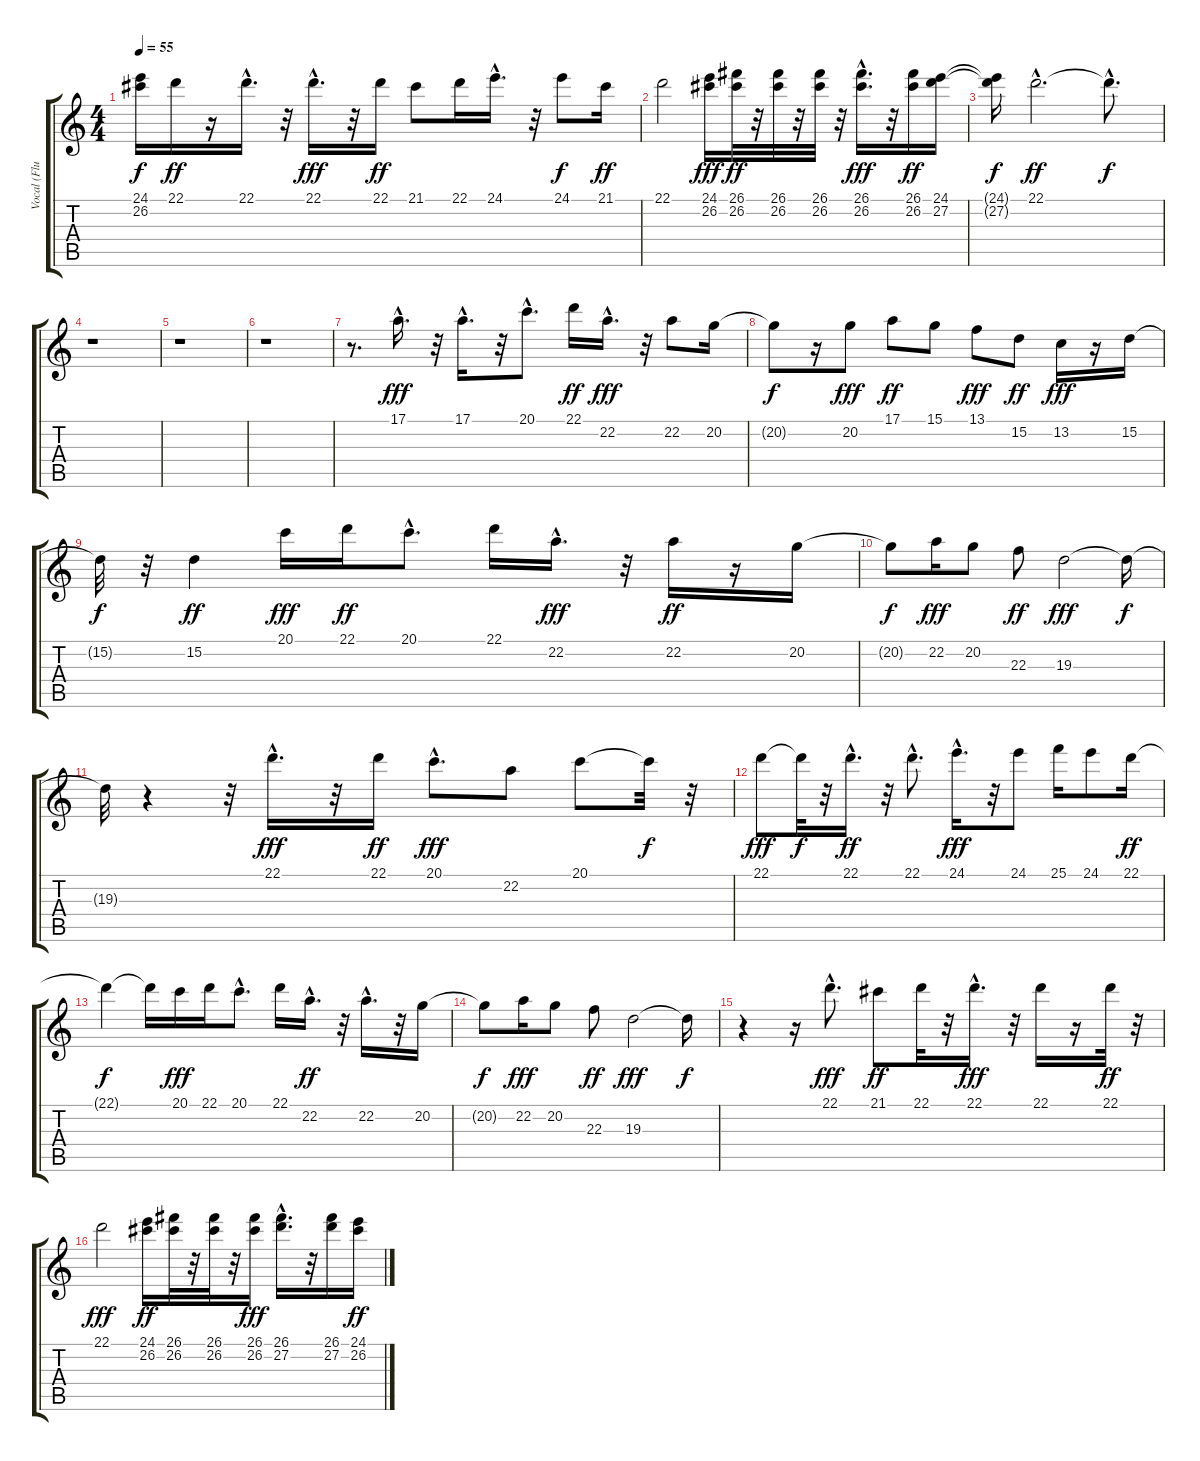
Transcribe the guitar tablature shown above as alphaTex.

\track ("Vocal (Flute)" "Vocal (Flu") {instrument flute}
\staff {score tabs}
\tuning (E4 B3 G3 D3 A2 E2) {hide}
\ts (4 4)
\tempo 55
\clef g2
\ks c
(24.1{t} 26.2{t}).16{dy f} 22.1.16{dy ff} r.16 22.1{hac}.16{d} r.32 22.1{hac}.16{d dy fff} r.32 22.1.16{dy ff} 21.1.8 22.1.16 24.1{hac}.16{d} r.32 24.1.8{dy f} 21.1.16{dy ff} |
22.1.2 (24.1 26.2).16{dy fff} (26.1 26.2).32{dy ff} r.32 (26.1 26.2).32 r.32 (26.1 26.2).32 r.32 (26.1{hac} 26.2{hac}).16{d dy fff} r.32 (26.1 26.2).16{dy ff} (24.1 27.2).16 |
(24.1{t} 27.2{t}).16{dy f} 22.1{hac}.2{d dy ff} 22.1{hac t}.8{d dy f} |
r.1 |
r.1 |
r.1 |
r.8{d} 17.1{hac}.16{d dy fff} r.32 17.1{hac}.16{d} r.32 20.1{hac}.8{d} 22.1.16{dy ff} 22.2{hac}.16{d dy fff} r.32 22.2.8 20.2.16 |
20.2{t}.8{dy f} r.16 20.2.8{dy fff} 17.1.8{dy ff} 15.1.8 13.1.8{dy fff} 15.2.8{dy ff} 13.2.16{dy fff} r.16 15.2.16 |
15.2{t}.32{dy f} r.32 15.2.4{dy ff} 20.1.16{dy fff} 22.1.16{dy ff} 20.1{hac}.8{d} 22.1.16 22.2{hac}.16{d dy fff} r.32 22.2.16{dy ff} r.16 20.2.16 |
20.2{t}.8{dy f} 22.2.16{dy fff} 20.2.8 22.3.8{dy ff} 19.3.2{dy fff} 19.3{t}.16{dy f} |
19.3{t}.32 r.4 r.32 22.1{hac}.16{d dy fff} r.32 22.1.16{dy ff} 20.1{hac}.8{d dy fff} 22.2.8 20.1.8 20.1{t}.32{dy f} r.32 |
22.1.8{dy fff} 22.1{t}.32{dy f} r.32 22.1{hac}.16{d dy ff} r.32 22.1{hac}.8{d} 24.1{hac}.16{d dy fff} r.32 24.1.8 25.1.16 24.1.8 22.1.16{dy ff} |
22.1{t}.4{dy f} 22.1{t}.16 20.1.16{dy fff} 22.1.16 20.1{hac}.8{d} 22.1.16 22.2{hac}.16{d dy ff} r.32 22.2{hac}.16{d} r.32 20.2.16 |
20.2{t}.8{dy f} 22.2.16{dy fff} 20.2.8 22.3.8{dy ff} 19.3.2{dy fff} 19.3{t}.16{dy f} |
r.4 r.16 22.1{hac}.8{d dy fff} 21.1.8{dy ff} 22.1.32 r.32 22.1{hac}.16{d dy fff} r.32 22.1.16 r.16 22.1.32{dy ff} r.32 |
22.1.2{dy fff} (24.1 26.2).16{dy ff} (26.1 26.2).32 r.32 (26.1 26.2).32 r.32 (26.1 26.2).16{dy fff} (26.1{hac} 27.2{hac}).16{d} r.32 (26.1 27.2).16 (24.1 26.2).16{dy ff}
